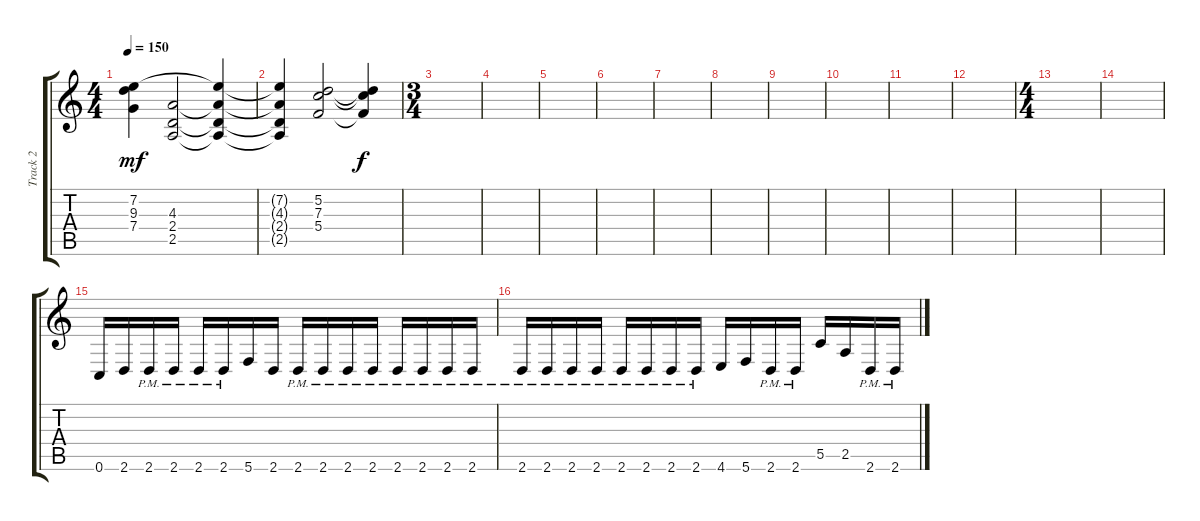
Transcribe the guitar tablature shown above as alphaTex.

\track ("Track 2" "Track 2") {instrument distortionguitar}
\staff {score tabs}
\tuning (D4 A3 F3 C3 G2 C2) {hide}
\ts (4 4)
\tempo 150
\clef g2
\ks c
(7.2{t} 9.3{t} 7.4{t}).4{dy mf} (4.3 2.4 2.5).2 (7.2{t} 4.3{t} 2.4{t} 2.5{t}).4 |
(7.2{t} 4.3{t} 2.4{t} 2.5{t}).4 (5.2 7.3 5.4).2 (5.2{t} 7.3{t} 5.4{t}).4{dy f} |
\ts (3 4)
|
|
|
|
|
|
|
|
|
|
\ts (4 4)
|
|
0.6.16 2.6.16 2.6{pm}.16 2.6{pm}.16 2.6{pm}.16 2.6{pm}.16 5.6.16 2.6.16 2.6{pm}.16 2.6{pm}.16 2.6{pm}.16 2.6{pm}.16 2.6{pm}.16 2.6{pm}.16 2.6{pm}.16 2.6{pm}.16 |
2.6{pm}.16 2.6{pm}.16 2.6{pm}.16 2.6{pm}.16 2.6{pm}.16 2.6{pm}.16 2.6{pm}.16 2.6{pm}.16 4.6.16 5.6.16 2.6{pm}.16 2.6{pm}.16 5.5.16 2.5.16 2.6{pm}.16 2.6{pm}.16
